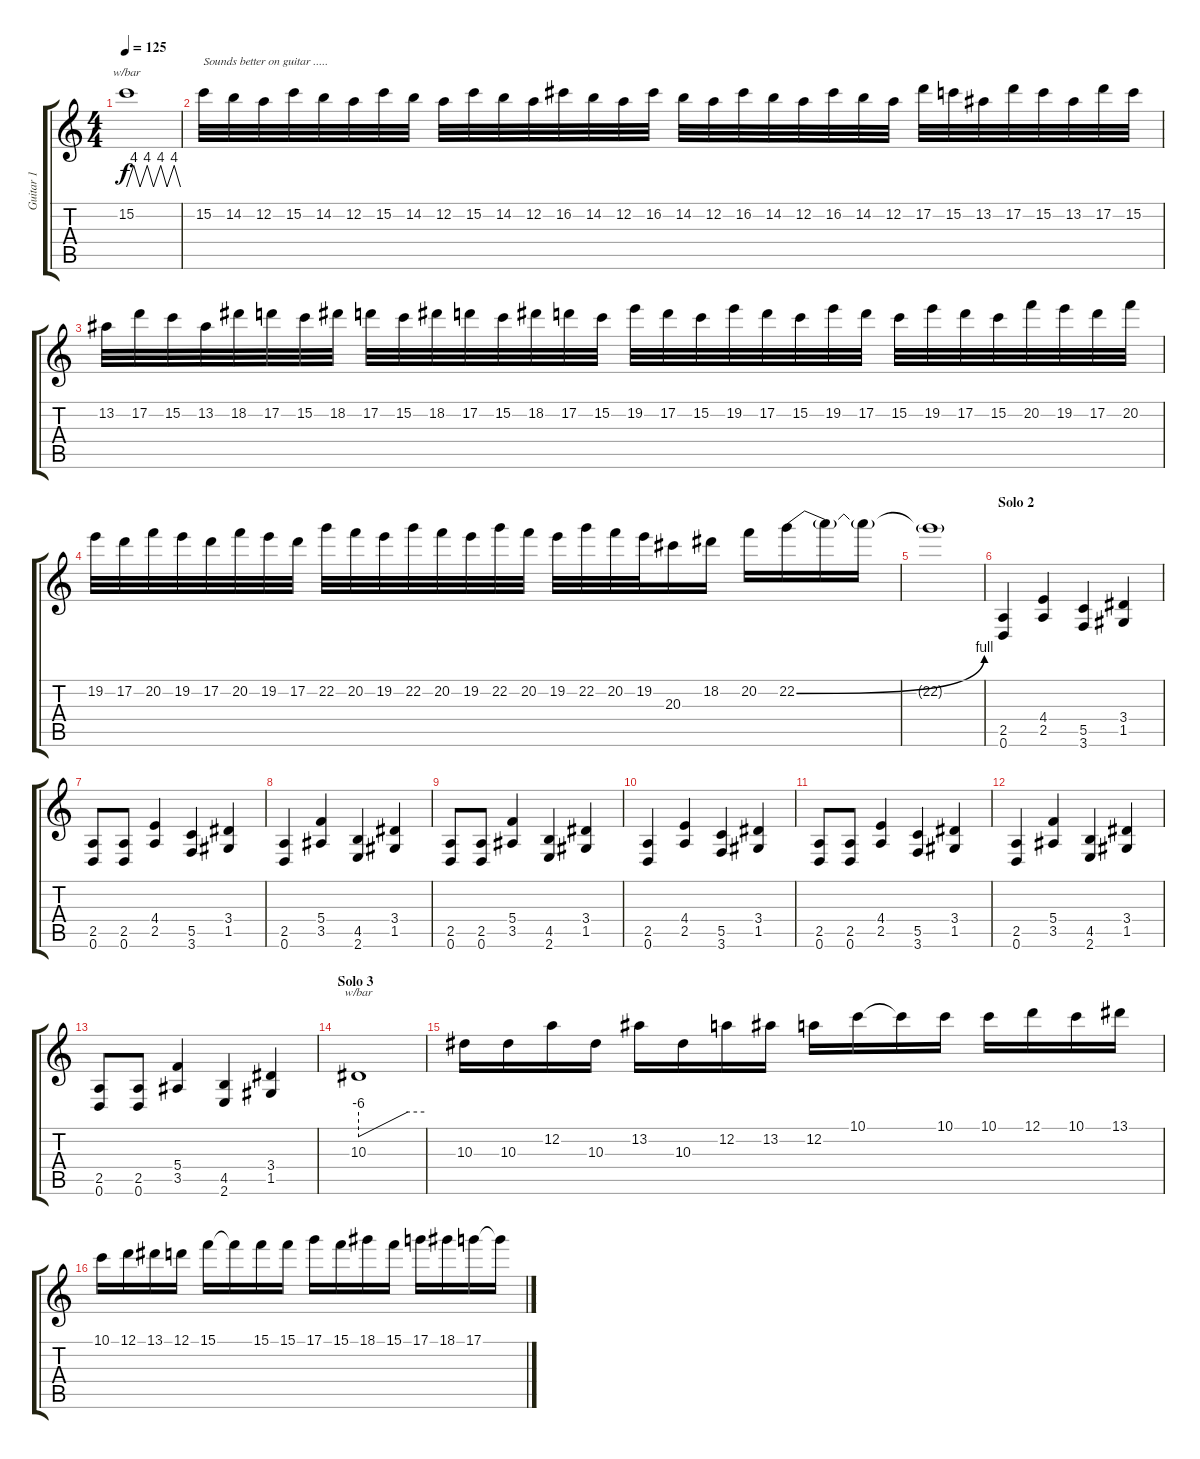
\track ("Guitar 1" "Guitar 1") {instrument distortionguitar}
\staff {score tabs}
\tuning (D4 A3 F3 C3 G2 D2) {hide}
\ts (4 4)
\tempo 125
\clef g2
\ks c
15.2.1{tbe (custom default 0 0 8 16 15 0 23 16 30 0 38 16 45 0 53 16 60 0) dy f balance 2} |
15.2.32{txt "Sounds better on guitar ....." balance 11} 14.2.32 12.2.32 15.2.32 14.2.32 12.2.32 15.2.32 14.2.32 12.2.32 15.2.32 14.2.32 12.2.32 16.2.32 14.2.32 12.2.32 16.2.32 14.2.32 12.2.32 16.2.32 14.2.32 12.2.32 16.2.32 14.2.32 12.2.32 17.2.32 15.2.32 13.2.32 17.2.32 15.2.32 13.2.32 17.2.32 15.2.32 |
13.2.32 17.2.32 15.2.32 13.2.32 18.2.32 17.2.32 15.2.32 18.2.32 17.2.32 15.2.32 18.2.32 17.2.32 15.2.32 18.2.32 17.2.32 15.2.32 19.2.32 17.2.32 15.2.32 19.2.32 17.2.32 15.2.32 19.2.32 17.2.32 15.2.32 19.2.32 17.2.32 15.2.32 20.2.32 19.2.32 17.2.32 20.2.32 |
19.2.32 17.2.32 20.2.32 19.2.32 17.2.32 20.2.32 19.2.32 17.2.32 22.2.32 20.2.32 19.2.32 22.2.32 20.2.32 19.2.32 22.2.32 20.2.32 19.2.32 22.2.32 20.2.32 19.2.32 20.3.16 18.2.16 20.2.16 22.2{be (bend 0 0 60 4)}.16 22.2{t}.16 22.2{t}.16 |
22.2{t}.1 |
\section ("" "Solo 2")
(2.5 0.6).4{balance 8} (4.4 2.5).4 (5.5 3.6).4 (3.4 1.5).4 |
(2.5 0.6).8 (2.5 0.6).8 (4.4 2.5).4 (5.5 3.6).4 (3.4 1.5).4 |
(2.5 0.6).4 (5.4 3.5).4 (4.5 2.6).4 (3.4 1.5).4 |
(2.5 0.6).8 (2.5 0.6).8 (5.4 3.5).4 (4.5 2.6).4 (3.4 1.5).4 |
(2.5 0.6).4 (4.4 2.5).4 (5.5 3.6).4 (3.4 1.5).4 |
(2.5 0.6).8 (2.5 0.6).8 (4.4 2.5).4 (5.5 3.6).4 (3.4 1.5).4 |
(2.5 0.6).4 (5.4 3.5).4 (4.5 2.6).4 (3.4 1.5).4 |
(2.5 0.6).8 (2.5 0.6).8 (5.4 3.5).4 (4.5 2.6).4 (3.4 1.5).4 |
\section ("" "Solo 3")
10.3.1{tbe (custom default 0 -24 45 0 60 0) balance 11} |
10.3.16 10.3.16 12.2.16 10.3.16 13.2.16 10.3.16 12.2.16 13.2.16 12.2.16 10.1.16 10.1{t}.16 10.1.16 10.1.16 12.1.16 10.1.16 13.1.16 |
10.1.16 12.1.16 13.1.16 12.1.16 15.1.16 15.1{t}.16 15.1.16 15.1.16 17.1.16 15.1.16 18.1.16 15.1.16 17.1.16 18.1.16 17.1.16 17.1{t}.16
